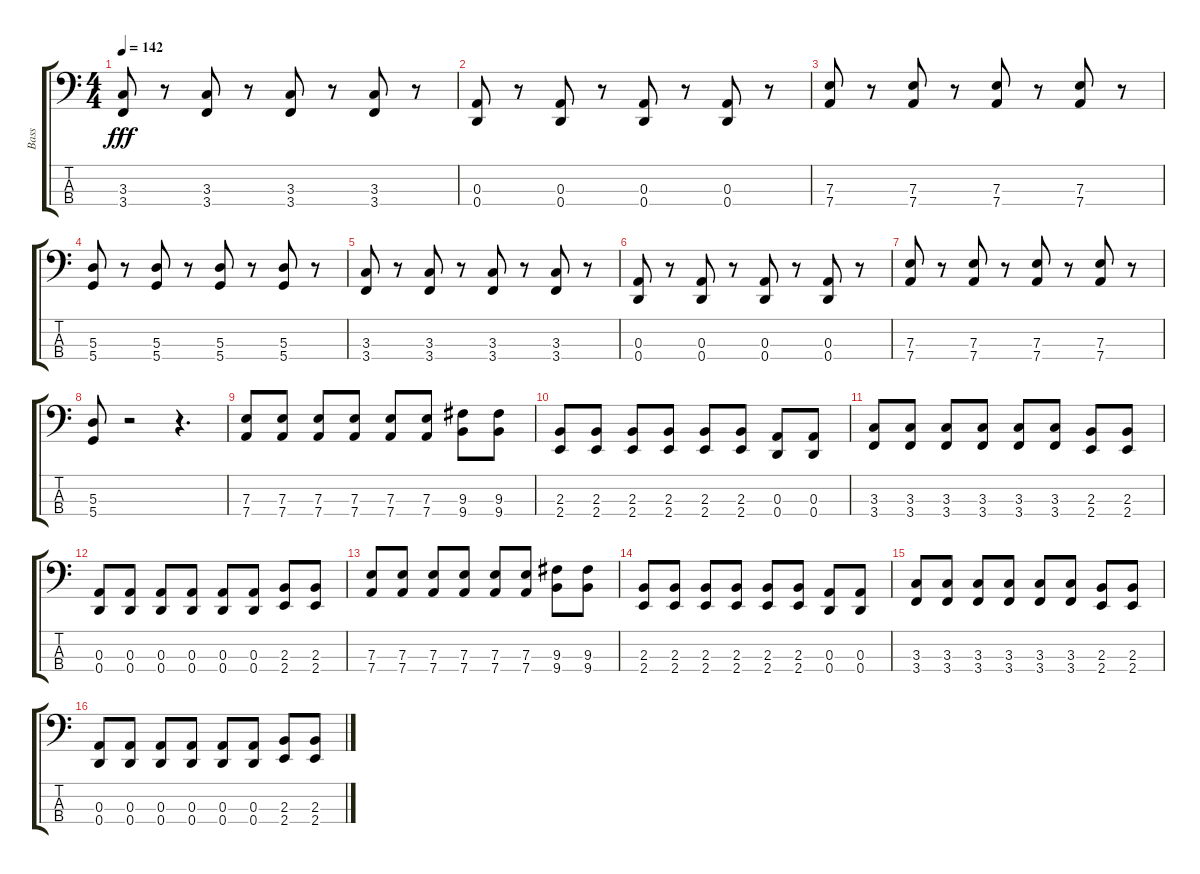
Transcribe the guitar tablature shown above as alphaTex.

\track ("Bass" "Bass") {instrument electricbasspick}
\staff {score tabs}
\tuning (G2 D2 A1 D1) {hide}
\ts (4 4)
\tempo 142
\clef f4
\ks c
(3.3 3.4).8{dy fff instrument electricbasspick} r.8 (3.3 3.4).8 r.8 (3.3 3.4).8 r.8 (3.3 3.4).8 r.8 |
(0.3 0.4).8 r.8 (0.3 0.4).8 r.8 (0.3 0.4).8 r.8 (0.3 0.4).8 r.8 |
(7.3 7.4).8 r.8 (7.3 7.4).8 r.8 (7.3 7.4).8 r.8 (7.3 7.4).8 r.8 |
(5.3 5.4).8 r.8 (5.3 5.4).8 r.8 (5.3 5.4).8 r.8 (5.3 5.4).8 r.8 |
(3.3 3.4).8 r.8 (3.3 3.4).8 r.8 (3.3 3.4).8 r.8 (3.3 3.4).8 r.8 |
(0.3 0.4).8 r.8 (0.3 0.4).8 r.8 (0.3 0.4).8 r.8 (0.3 0.4).8 r.8 |
(7.3 7.4).8 r.8 (7.3 7.4).8 r.8 (7.3 7.4).8 r.8 (7.3 7.4).8 r.8 |
(5.3 5.4).8 r.2 r.4{d} |
(7.3 7.4).8 (7.3 7.4).8 (7.3 7.4).8 (7.3 7.4).8 (7.3 7.4).8 (7.3 7.4).8 (9.3 9.4).8 (9.3 9.4).8 |
(2.3 2.4).8 (2.3 2.4).8 (2.3 2.4).8 (2.3 2.4).8 (2.3 2.4).8 (2.3 2.4).8 (0.3 0.4).8 (0.3 0.4).8 |
(3.3 3.4).8 (3.3 3.4).8 (3.3 3.4).8 (3.3 3.4).8 (3.3 3.4).8 (3.3 3.4).8 (2.3 2.4).8 (2.3 2.4).8 |
(0.3 0.4).8 (0.3 0.4).8 (0.3 0.4).8 (0.3 0.4).8 (0.3 0.4).8 (0.3 0.4).8 (2.3 2.4).8 (2.3 2.4).8 |
(7.3 7.4).8 (7.3 7.4).8 (7.3 7.4).8 (7.3 7.4).8 (7.3 7.4).8 (7.3 7.4).8 (9.3 9.4).8 (9.3 9.4).8 |
(2.3 2.4).8 (2.3 2.4).8 (2.3 2.4).8 (2.3 2.4).8 (2.3 2.4).8 (2.3 2.4).8 (0.3 0.4).8 (0.3 0.4).8 |
(3.3 3.4).8 (3.3 3.4).8 (3.3 3.4).8 (3.3 3.4).8 (3.3 3.4).8 (3.3 3.4).8 (2.3 2.4).8 (2.3 2.4).8 |
(0.3 0.4).8 (0.3 0.4).8 (0.3 0.4).8 (0.3 0.4).8 (0.3 0.4).8 (0.3 0.4).8 (2.3 2.4).8 (2.3 2.4).8
